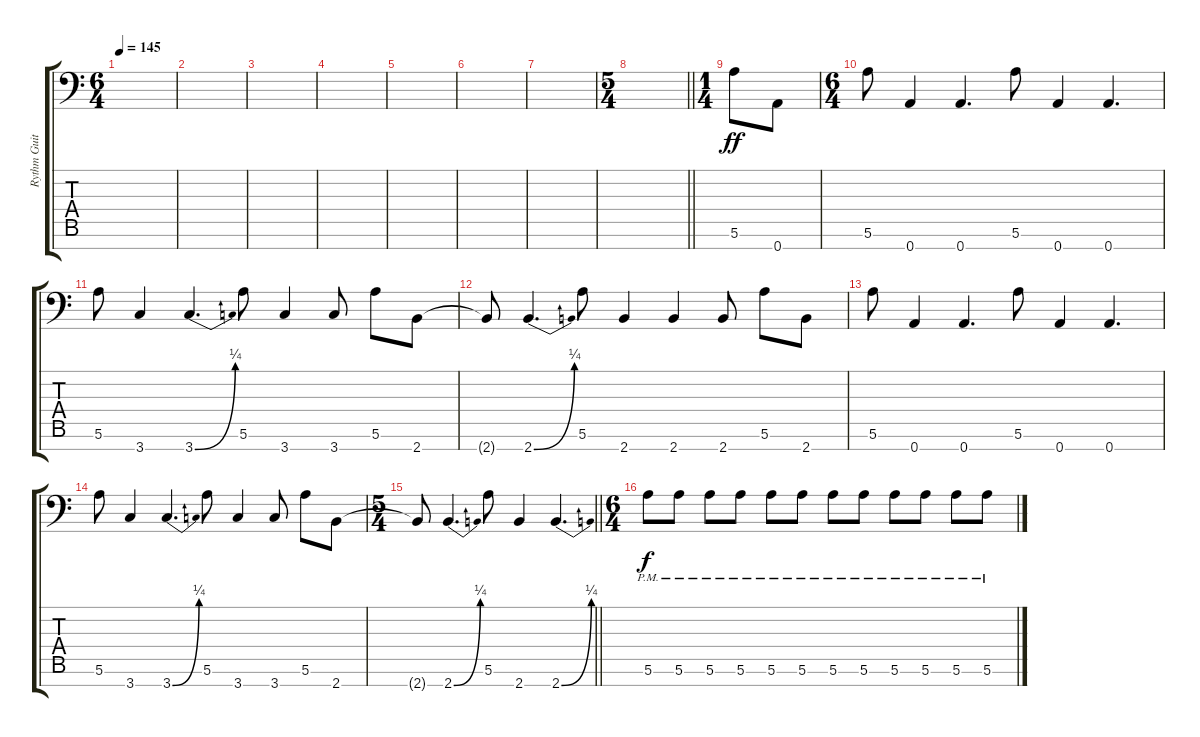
\track ("Rythm Guitar #2" "Rythm Guit") {instrument distortionguitar}
\staff {score tabs}
\tuning (D4 A3 E3 D3 A2 E2 A1) {hide}
\ts (6 4)
\tempo 145
\clef f4
\ks c
|
|
|
|
|
|
|
\ts (5 4)
\barLineRight lightlight
|
\ts (1 4)
\section ("" "")
5.6.8{dy ff volume 13 instrument distortionguitar} 0.7.8 |
\ts (6 4)
5.6.8 0.7.4 0.7.4{d} 5.6.8 0.7.4 0.7.4{d} |
5.6.8 3.7.4 3.7{be (bend 0 0 60 1)}.4{d} 5.6.8 3.7.4 3.7.8 5.6.8 2.7.8 |
2.7{t}.8 2.7{be (bend 0 0 60 1)}.4{d} 5.6.8 2.7.4 2.7.4 2.7.8 5.6.8 2.7.8 |
5.6.8 0.7.4 0.7.4{d} 5.6.8 0.7.4 0.7.4{d} |
5.6.8 3.7.4 3.7{be (bend 0 0 60 1)}.4{d} 5.6.8 3.7.4 3.7.8 5.6.8 2.7.8 |
\ts (5 4)
\barLineRight lightlight
2.7{t}.8 2.7{be (bend 0 0 60 1)}.4{d} 5.6.8 2.7.4 2.7{be (bend 0 0 60 1)}.4{d} |
\ts (6 4)
\section ("" "")
5.6{pm}.8{dy f} 5.6{pm}.8 5.6{pm}.8 5.6{pm}.8 5.6{pm}.8 5.6{pm}.8 5.6{pm}.8 5.6{pm}.8 5.6{pm}.8 5.6{pm}.8 5.6{pm}.8 5.6{pm}.8
